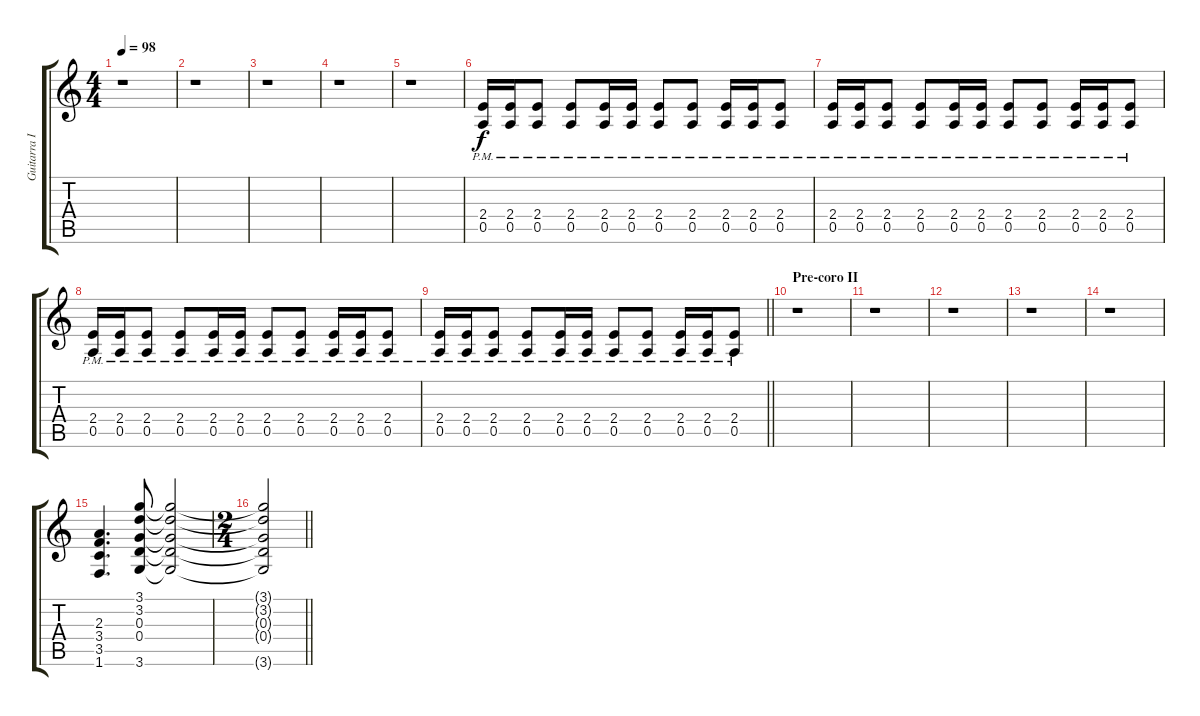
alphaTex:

\track ("Guitarra II" "Guitarra I") {instrument distortionguitar}
\staff {score tabs}
\tuning (E4 B3 G3 D3 A2 E2) {hide}
\ts (4 4)
\tempo 98
\clef g2
\ks aminor
r.1{dy f} |
r.1 |
r.1 |
r.1 |
r.1 |
(2.4{pm} 0.5{pm}).16 (2.4{pm} 0.5{pm}).16 (2.4{pm} 0.5{pm}).8 (2.4{pm} 0.5{pm}).8 (2.4{pm} 0.5{pm}).16 (2.4{pm} 0.5{pm}).16 (2.4{pm} 0.5{pm}).8 (2.4{pm} 0.5{pm}).8 (2.4{pm} 0.5{pm}).16 (2.4{pm} 0.5{pm}).16 (2.4{pm} 0.5{pm}).8 |
(2.4{pm} 0.5{pm}).16 (2.4{pm} 0.5{pm}).16 (2.4{pm} 0.5{pm}).8 (2.4{pm} 0.5{pm}).8 (2.4{pm} 0.5{pm}).16 (2.4{pm} 0.5{pm}).16 (2.4{pm} 0.5{pm}).8 (2.4{pm} 0.5{pm}).8 (2.4{pm} 0.5{pm}).16 (2.4{pm} 0.5{pm}).16 (2.4{pm} 0.5{pm}).8 |
(2.4{pm} 0.5{pm}).16 (2.4{pm} 0.5{pm}).16 (2.4{pm} 0.5{pm}).8 (2.4{pm} 0.5{pm}).8 (2.4{pm} 0.5{pm}).16 (2.4{pm} 0.5{pm}).16 (2.4{pm} 0.5{pm}).8 (2.4{pm} 0.5{pm}).8 (2.4{pm} 0.5{pm}).16 (2.4{pm} 0.5{pm}).16 (2.4{pm} 0.5{pm}).8 |
\barLineRight lightlight
(2.4{pm} 0.5{pm}).16 (2.4{pm} 0.5{pm}).16 (2.4{pm} 0.5{pm}).8 (2.4{pm} 0.5{pm}).8 (2.4{pm} 0.5{pm}).16 (2.4{pm} 0.5{pm}).16 (2.4{pm} 0.5{pm}).8 (2.4{pm} 0.5{pm}).8 (2.4{pm} 0.5{pm}).16 (2.4{pm} 0.5{pm}).16 (2.4{pm} 0.5{pm}).8 |
\section ("" "Pre-coro II")
r.1 |
r.1 |
r.1 |
r.1 |
r.1 |
(2.3 3.4 3.5 1.6).4{d} (3.1 3.2 0.3 0.4 3.6).8 (3.1{t} 3.2{t} 0.3{t} 0.4{t} 3.6{t}).2 |
\ts (2 4)
\barLineRight lightlight
(3.1{t} 3.2{t} 0.3{t} 0.4{t} 3.6{t}).2
